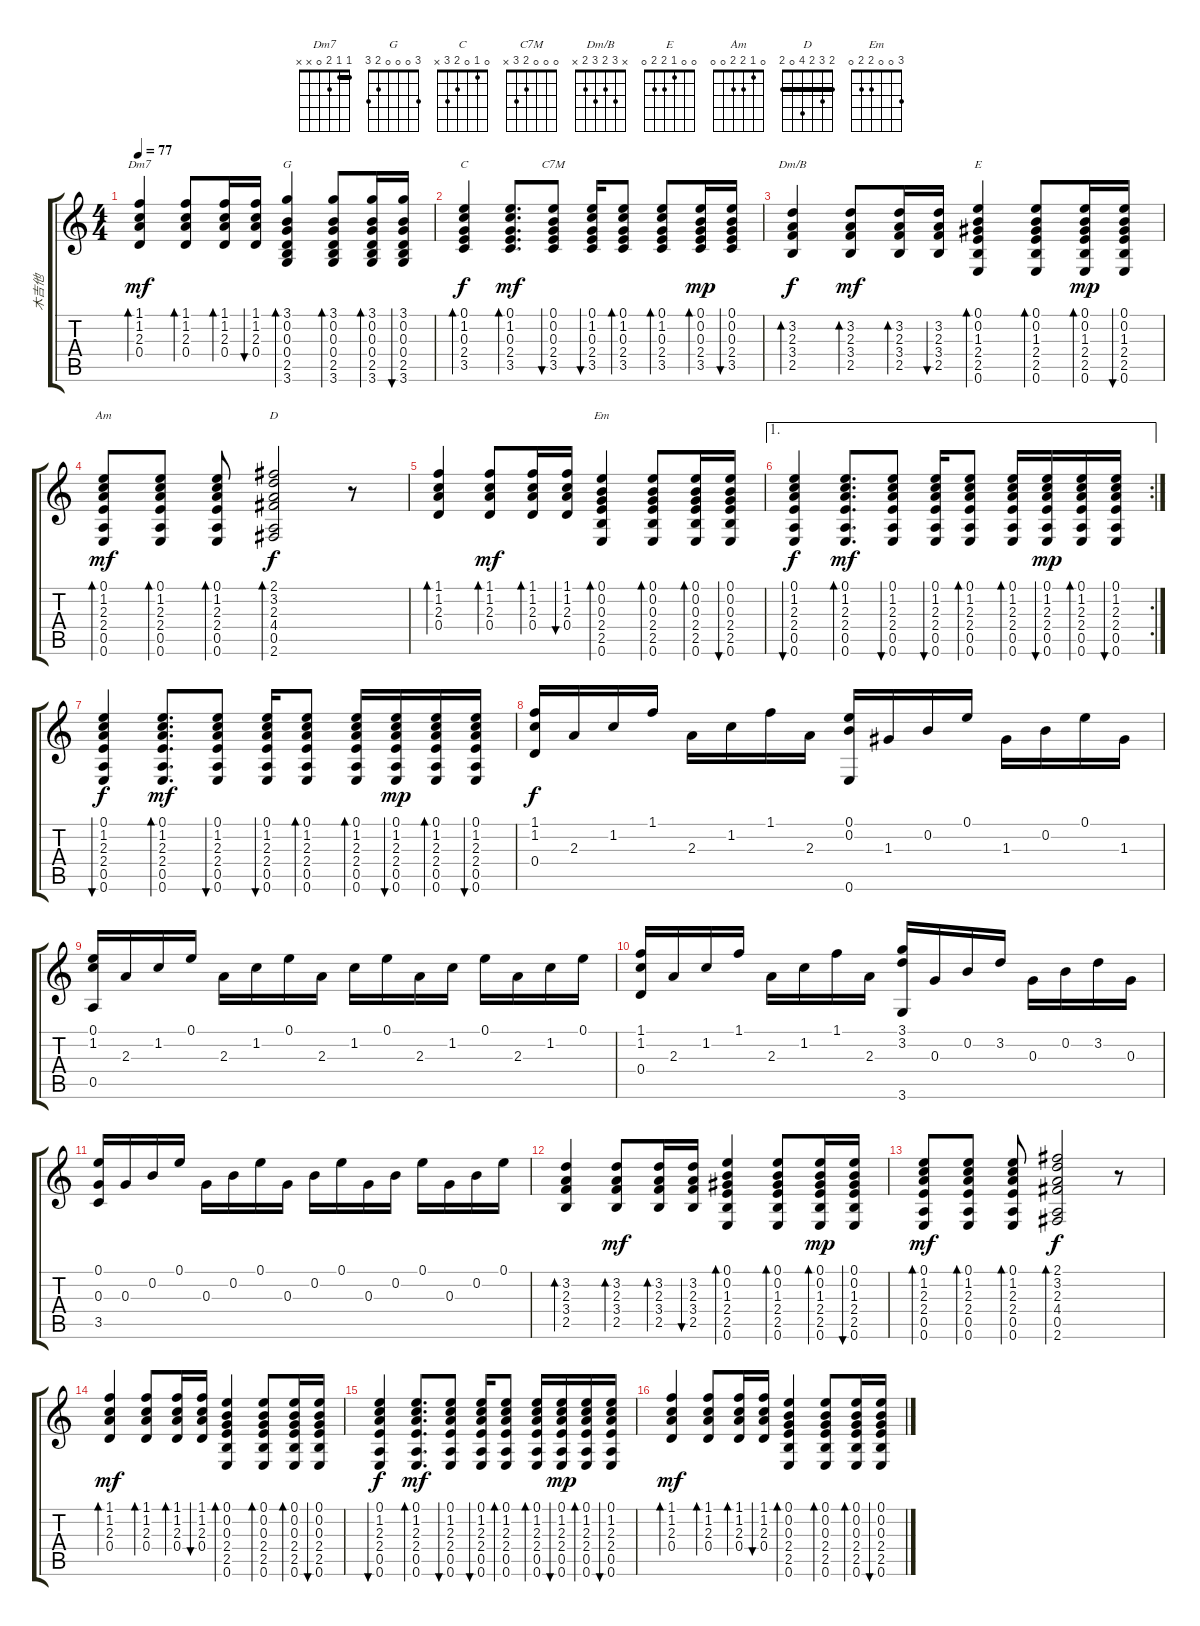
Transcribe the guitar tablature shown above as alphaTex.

\track ("木吉他" "木吉他") {instrument acousticguitarsteel}
\staff {score tabs}
\tuning (E4 B3 G3 D3 A2 E2) {hide}
\chord ("Dm7" 1 1 2 0 x x) {barre 1}
\chord ("G" 3 0 0 0 2 3)
\chord ("C" 0 1 0 2 3 x)
\chord ("C7M" 0 0 0 2 3 x)
\chord ("Dm/B" x 3 2 3 2 x)
\chord ("E" 0 0 1 2 2 0)
\chord ("Am" 0 1 2 2 0 0)
\chord ("D" 2 3 2 4 0 2) {barre 2}
\chord ("Em" 3 0 0 2 2 0)
\ts (4 4)
\tempo 77
\clef g2
\ks c
(1.1 1.2 2.3 0.4).4{bd 30 ch "Dm7" dy mf} (1.1 1.2 2.3 0.4).8{bd 30} (1.1 1.2 2.3 0.4).16{bd 30} (1.1 1.2 2.3 0.4).16{bu 30} (3.1 0.2 0.3 0.4 2.5 3.6).4{bd 30 ch "G"} (3.1 0.2 0.3 0.4 2.5 3.6).8{bd 30} (3.1 0.2 0.3 0.4 2.5 3.6).16{bd 30} (3.1 0.2 0.3 0.4 2.5 3.6).16{bu 30} |
(0.1 1.2 0.3 2.4 3.5).4{bd 30 ch "C" dy f} (0.1 1.2 0.3 2.4 3.5).8{d bd 30 dy mf} (0.1 0.2 0.3 2.4 3.5).8{bu 30 ch "C7M"} (0.1 1.2 0.3 2.4 3.5).16{bu 30} (0.1 1.2 0.3 2.4 3.5).8{bd 30} (0.1 1.2 0.3 2.4 3.5).8{bd 30} (0.1 0.2 0.3 2.4 3.5).16{bd 30 dy mp} (0.1 0.2 0.3 2.4 3.5).16{bu 30} |
(3.2 2.3 3.4 2.5).4{bd 30 ch "Dm/B" dy f} (3.2 2.3 3.4 2.5).8{bd 30 dy mf} (3.2 2.3 3.4 2.5).16{bd 30} (3.2 2.3 3.4 2.5).16{bu 30} (0.1 0.2 1.3 2.4 2.5 0.6).4{bd 30 ch "E"} (0.1 0.2 1.3 2.4 2.5 0.6).8{bd 30} (0.1 0.2 1.3 2.4 2.5 0.6).16{bd 30 dy mp} (0.1 0.2 1.3 2.4 2.5 0.6).16{bu 30} |
(0.1 1.2 2.3 2.4 0.5 0.6).8{bd 30 ch "Am" dy mf} (0.1 1.2 2.3 2.4 0.5 0.6).8{bd 30} (0.1 1.2 2.3 2.4 0.5 0.6).8{bd 30} (2.1 3.2 2.3 4.4 0.5 2.6).2{bd 60 ch "D" dy f} r.8 |
(1.1 1.2 2.3 0.4).4{bd 30} (1.1 1.2 2.3 0.4).8{bd 30 dy mf} (1.1 1.2 2.3 0.4).16{bd 30} (1.1 1.2 2.3 0.4).16{bu 30} (0.1 0.2 0.3 2.4 2.5 0.6).4{bd 30 ch "Em"} (0.1 0.2 0.3 2.4 2.5 0.6).8{bd 30} (0.1 0.2 0.3 2.4 2.5 0.6).16{bd 30} (0.1 0.2 0.3 2.4 2.5 0.6).16{bu 30} |
\ae 1
\rc 2
(0.1 1.2 2.3 2.4 0.5 0.6).4{bu 30 dy f} (0.1 1.2 2.3 2.4 0.5 0.6).8{d bd 30 dy mf} (0.1 1.2 2.3 2.4 0.5 0.6).8{bu 30} (0.1 1.2 2.3 2.4 0.5 0.6).16{bu 30} (0.1 1.2 2.3 2.4 0.5 0.6).8{bd 30} (0.1 1.2 2.3 2.4 0.5 0.6).16{bd 30} (0.1 1.2 2.3 2.4 0.5 0.6).16{bu 30 dy mp} (0.1 1.2 2.3 2.4 0.5 0.6).16{bd 30} (0.1 1.2 2.3 2.4 0.5 0.6).16{bu 30} |
(0.1 1.2 2.3 2.4 0.5 0.6).4{bu 30 dy f} (0.1 1.2 2.3 2.4 0.5 0.6).8{d bd 30 dy mf} (0.1 1.2 2.3 2.4 0.5 0.6).8{bu 30} (0.1 1.2 2.3 2.4 0.5 0.6).16{bu 30} (0.1 1.2 2.3 2.4 0.5 0.6).8{bd 30} (0.1 1.2 2.3 2.4 0.5 0.6).16{bd 30} (0.1 1.2 2.3 2.4 0.5 0.6).16{bu 30 dy mp} (0.1 1.2 2.3 2.4 0.5 0.6).16{bd 30} (0.1 1.2 2.3 2.4 0.5 0.6).16{bu 30} |
(1.1 1.2 0.4).16{dy f} 2.3.16 1.2.16 1.1.16 2.3.16 1.2.16 1.1.16 2.3.16 (0.1 0.2 0.6).16 1.3.16 0.2.16 0.1.16 1.3.16 0.2.16 0.1.16 1.3.16 |
(0.1 1.2 0.5).16 2.3.16 1.2.16 0.1.16 2.3.16 1.2.16 0.1.16 2.3.16 1.2.16 0.1.16 2.3.16 1.2.16 0.1.16 2.3.16 1.2.16 0.1.16 |
(1.1 1.2 0.4).16 2.3.16 1.2.16 1.1.16 2.3.16 1.2.16 1.1.16 2.3.16 (3.1 3.2 3.6).16 0.3.16 0.2.16 3.2.16 0.3.16 0.2.16 3.2.16 0.3.16 |
(0.1 0.3 3.5).16 0.3.16 0.2.16 0.1.16 0.3.16 0.2.16 0.1.16 0.3.16 0.2.16 0.1.16 0.3.16 0.2.16 0.1.16 0.3.16 0.2.16 0.1.16 |
(3.2 2.3 3.4 2.5).4{bd 30} (3.2 2.3 3.4 2.5).8{bd 30 dy mf} (3.2 2.3 3.4 2.5).16{bd 30} (3.2 2.3 3.4 2.5).16{bu 30} (0.1 0.2 1.3 2.4 2.5 0.6).4{bd 30} (0.1 0.2 1.3 2.4 2.5 0.6).8{bd 30} (0.1 0.2 1.3 2.4 2.5 0.6).16{bd 30 dy mp} (0.1 0.2 1.3 2.4 2.5 0.6).16{bu 30} |
(0.1 1.2 2.3 2.4 0.5 0.6).8{bd 30 dy mf} (0.1 1.2 2.3 2.4 0.5 0.6).8{bd 30} (0.1 1.2 2.3 2.4 0.5 0.6).8{bd 30} (2.1 3.2 2.3 4.4 0.5 2.6).2{bd 60 dy f} r.8 |
(1.1 1.2 2.3 0.4).4{bd 30 dy mf} (1.1 1.2 2.3 0.4).8{bd 30} (1.1 1.2 2.3 0.4).16{bd 30} (1.1 1.2 2.3 0.4).16{bu 30} (0.1 0.2 0.3 2.4 2.5 0.6).4{bd 30} (0.1 0.2 0.3 2.4 2.5 0.6).8{bd 30} (0.1 0.2 0.3 2.4 2.5 0.6).16{bd 30} (0.1 0.2 0.3 2.4 2.5 0.6).16{bu 30} |
(0.1 1.2 2.3 2.4 0.5 0.6).4{bu 30 dy f} (0.1 1.2 2.3 2.4 0.5 0.6).8{d bd 30 dy mf} (0.1 1.2 2.3 2.4 0.5 0.6).8{bu 30} (0.1 1.2 2.3 2.4 0.5 0.6).16{bu 30} (0.1 1.2 2.3 2.4 0.5 0.6).8{bd 30} (0.1 1.2 2.3 2.4 0.5 0.6).16{bd 30} (0.1 1.2 2.3 2.4 0.5 0.6).16{bu 30 dy mp} (0.1 1.2 2.3 2.4 0.5 0.6).16{bd 30} (0.1 1.2 2.3 2.4 0.5 0.6).16{bu 30} |
(1.1 1.2 2.3 0.4).4{bd 30 dy mf} (1.1 1.2 2.3 0.4).8{bd 30} (1.1 1.2 2.3 0.4).16{bd 30} (1.1 1.2 2.3 0.4).16{bu 30} (0.1 0.2 0.3 2.4 2.5 0.6).4{bd 30} (0.1 0.2 0.3 2.4 2.5 0.6).8{bd 30} (0.1 0.2 0.3 2.4 2.5 0.6).16{bd 30} (0.1 0.2 0.3 2.4 2.5 0.6).16{bu 30}
